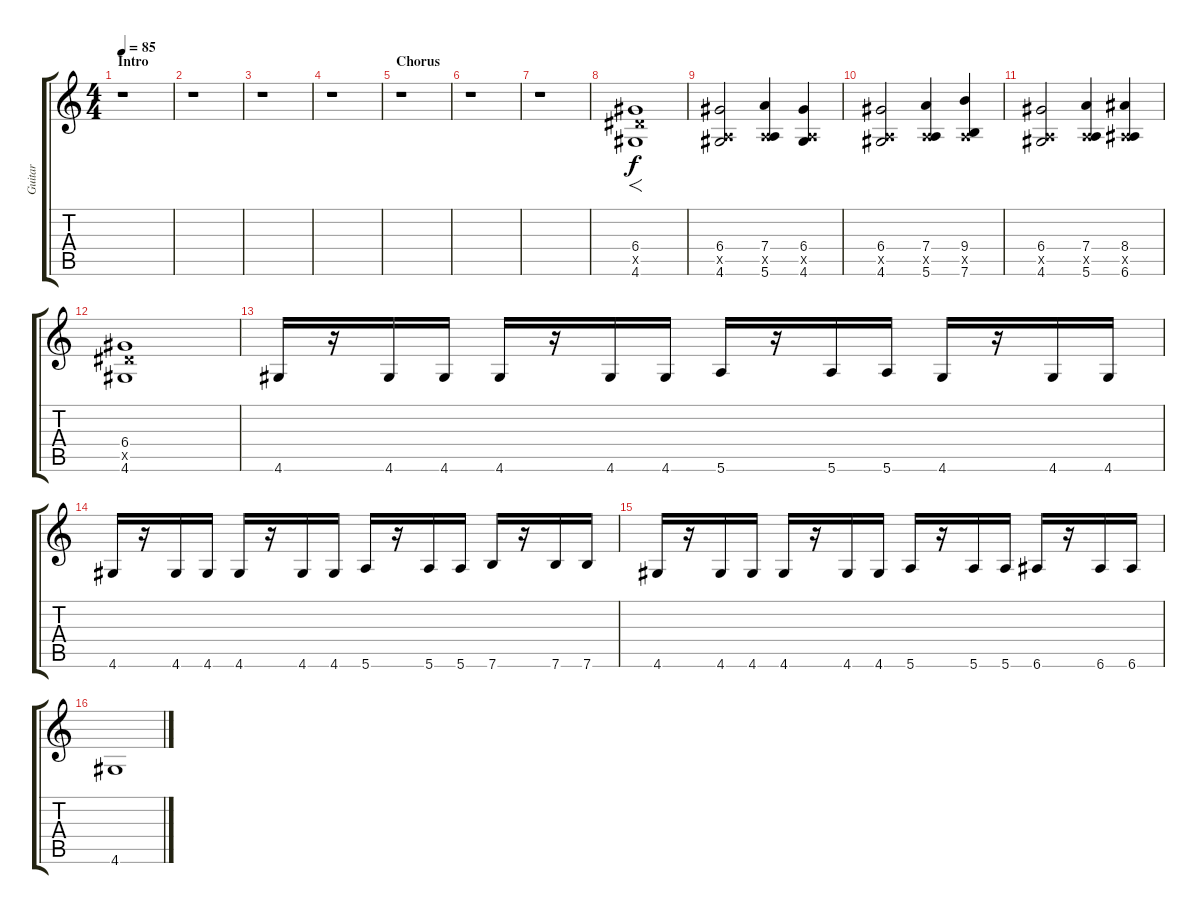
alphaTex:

\track ("Guitar" "Guitar") {instrument overdrivenguitar}
\staff {score tabs}
\tuning (E4 B3 G3 D3 A2 E2) {hide}
\ts (4 4)
\section ("" "Intro")
\tempo 85
\clef g2
\ks c
r.1{dy f instrument overdrivenguitar} |
r.1 |
r.1 |
r.1 |
\section ("" "Chorus")
r.1 |
r.1 |
r.1 |
(6.4 6.5{x} 4.6).1{f} |
(6.4 0.5{x} 4.6).2 (7.4 0.5{x} 5.6).4 (6.4 0.5{x} 4.6).4 |
(6.4 0.5{x} 4.6).2 (7.4 0.5{x} 5.6).4 (9.4 0.5{x} 7.6).4 |
(6.4 0.5{x} 4.6).2 (7.4 0.5{x} 5.6).4 (8.4 0.5{x} 6.6).4 |
(6.4 6.5{x} 4.6).1 |
4.6.16 r.16 4.6.16 4.6.16 4.6.16 r.16 4.6.16 4.6.16 5.6.16 r.16 5.6.16 5.6.16 4.6.16 r.16 4.6.16 4.6.16 |
4.6.16 r.16 4.6.16 4.6.16 4.6.16 r.16 4.6.16 4.6.16 5.6.16 r.16 5.6.16 5.6.16 7.6.16 r.16 7.6.16 7.6.16 |
4.6.16 r.16 4.6.16 4.6.16 4.6.16 r.16 4.6.16 4.6.16 5.6.16 r.16 5.6.16 5.6.16 6.6.16 r.16 6.6.16 6.6.16 |
4.6.1
